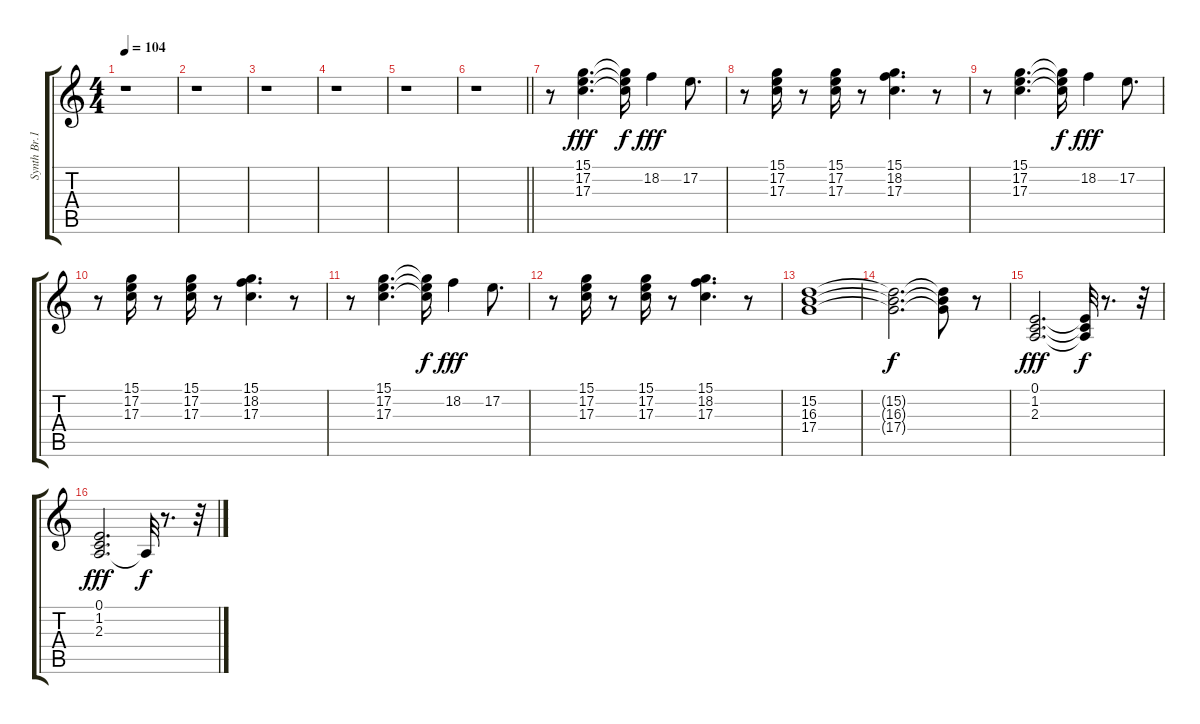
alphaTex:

\track ("Synth Br.1" "Synth Br.1") {instrument synthbrass1}
\staff {score tabs}
\tuning (E4 B3 G3 D3 A2 E2) {hide}
\ts (4 4)
\tempo 104
\clef g2
\ks c
r.1{dy f} |
r.1 |
r.1 |
r.1 |
r.1 |
\barLineRight lightlight
r.1 |
r.8 (15.1 17.2 17.3).4{d dy fff} (15.1{t} 17.2{t} 17.3{t}).16{dy f} 18.2.4{dy fff} 17.2.8{d} |
r.8 (15.1 17.2 17.3).16 r.8 (15.1 17.2 17.3).16 r.8 (15.1 18.2 17.3).4{d} r.8 |
r.8 (15.1 17.2 17.3).4{d} (15.1{t} 17.2{t} 17.3{t}).16{dy f} 18.2.4{dy fff} 17.2.8{d} |
r.8 (15.1 17.2 17.3).16 r.8 (15.1 17.2 17.3).16 r.8 (15.1 18.2 17.3).4{d} r.8 |
r.8 (15.1 17.2 17.3).4{d} (15.1{t} 17.2{t} 17.3{t}).16{dy f} 18.2.4{dy fff} 17.2.8{d} |
r.8 (15.1 17.2 17.3).16 r.8 (15.1 17.2 17.3).16 r.8 (15.1 18.2 17.3).4{d} r.8 |
(15.2 16.3 17.4).1 |
(15.2{t} 16.3{t} 17.4{t}).2{d dy f} (15.2{t} 16.3{t} 17.4{t}).8 r.8 |
(0.1 1.2 2.3).2{d dy fff} (0.1{t} 1.2{t} 2.3{t}).32{dy f} r.8{d} r.32 |
(0.1 1.2 2.3).2{d dy fff} 2.3{t}.32{dy f} r.8{d} r.32
